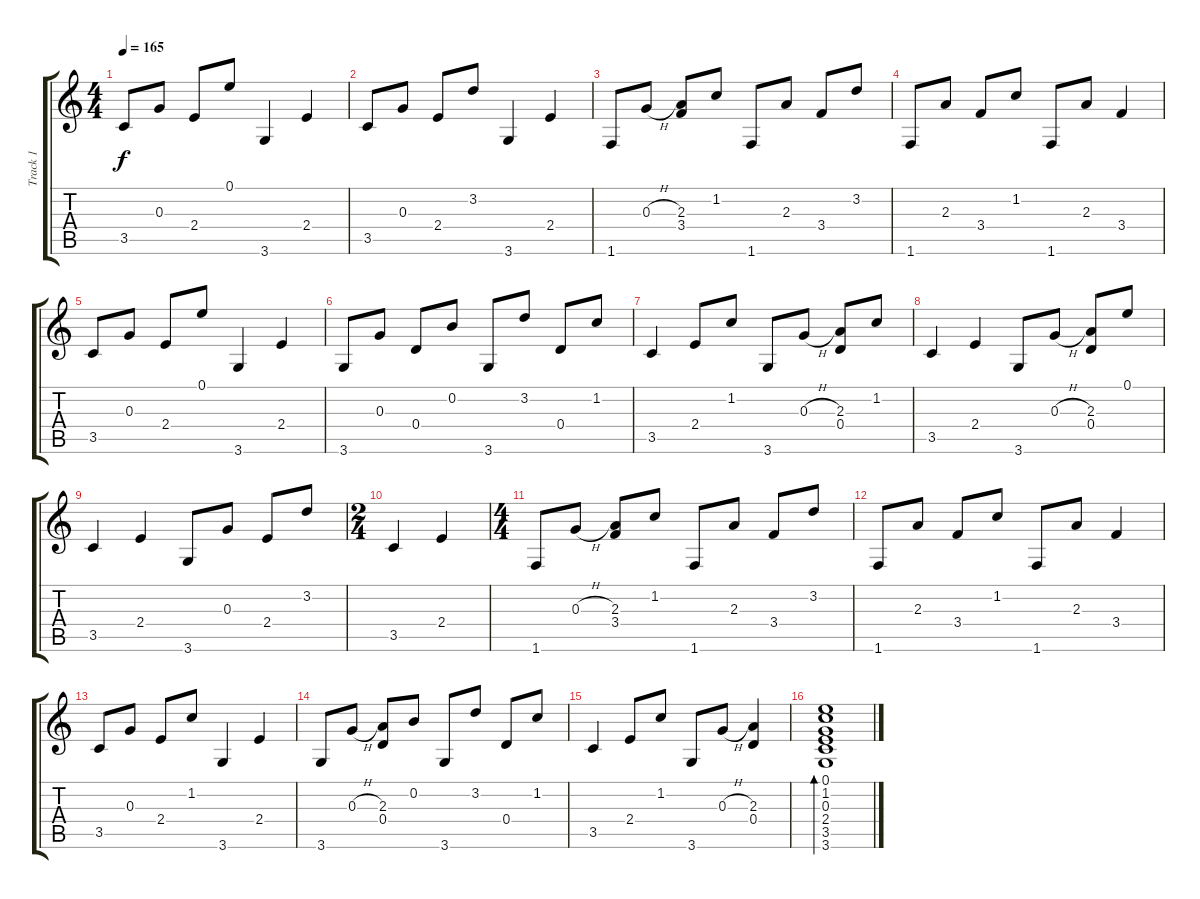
\track ("Track 1" "Track 1") {instrument acousticguitarsteel}
\staff {score tabs}
\tuning (E4 B3 G3 D3 A2 E2) {hide}
\ts (4 4)
\tempo 165
\clef g2
\ks c
3.5.8{dy f} 0.3.8 2.4.8 0.1.8 3.6.4 2.4.4 |
3.5.8 0.3.8 2.4.8 3.2.8 3.6.4 2.4.4 |
1.6.8 0.3{h}.8 (2.3 3.4).8 1.2.8 1.6.8 2.3.8 3.4.8 3.2.8 |
1.6.8 2.3.8 3.4.8 1.2.8 1.6.8 2.3.8 3.4.4 |
3.5.8 0.3.8 2.4.8 0.1.8 3.6.4 2.4.4 |
3.6.8 0.3.8 0.4.8 0.2.8 3.6.8 3.2.8 0.4.8 1.2.8 |
3.5.4 2.4.8 1.2.8 3.6.8 0.3{h}.8 (2.3 0.4).8 1.2.8 |
3.5.4 2.4.4 3.6.8 0.3{h}.8 (2.3 0.4).8 0.1.8 |
3.5.4 2.4.4 3.6.8 0.3.8 2.4.8 3.2.8 |
\ts (2 4)
3.5.4 2.4.4 |
\ts (4 4)
1.6.8 0.3{h}.8 (2.3 3.4).8 1.2.8 1.6.8 2.3.8 3.4.8 3.2.8 |
1.6.8 2.3.8 3.4.8 1.2.8 1.6.8 2.3.8 3.4.4 |
3.5.8 0.3.8 2.4.8 1.2.8 3.6.4 2.4.4 |
3.6.8 0.3{h}.8 (2.3 0.4).8 0.2.8 3.6.8 3.2.8 0.4.8 1.2.8 |
3.5.4 2.4.8 1.2.8 3.6.8 0.3{h}.8 (2.3 0.4).4 |
(0.1 1.2 0.3 2.4 3.5 3.6).1{bd 480}
